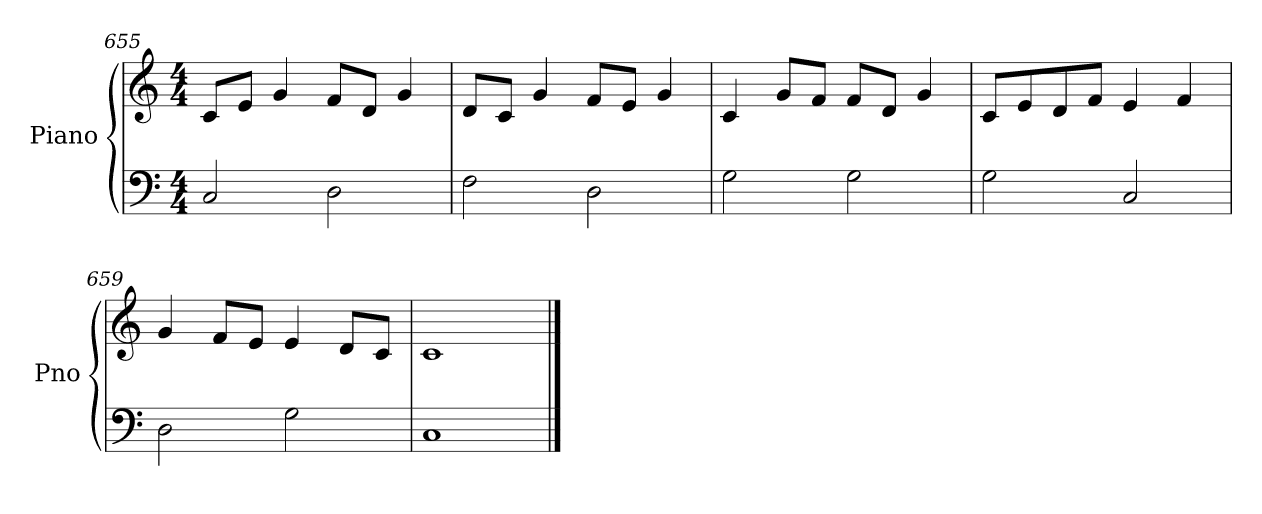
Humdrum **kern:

**kern	**kern
*part1	*part1
*staff2	*staff1
*I"Piano	*
*I'Pno	*
!!LO:LB:g=z
*clefF4	*clefG2
*k[]	*k[]
*M4/4	*M4/4
=655	=655
2C/	8c/L
.	8e/J
.	4g/
2D\	8f/L
.	8d/J
.	4g/
=656	=656
2F\	8d/L
.	8c/J
.	4g/
2D\	8f/L
.	8e/J
.	4g/
=657	=657
2G\	4c/
.	8g/L
.	8f/J
2G\	8f/L
.	8d/J
.	4g/
=658	=658
2G\	8c/L
.	8e/
.	8d/
.	8f/J
2C/	4e/
.	4f/
=659	=659
2D\	4g/
.	8f/L
.	8e/J
2G\	4e/
.	8d/L
.	8c/J
=660	=660
1C	1c
==	==
*-	*-
